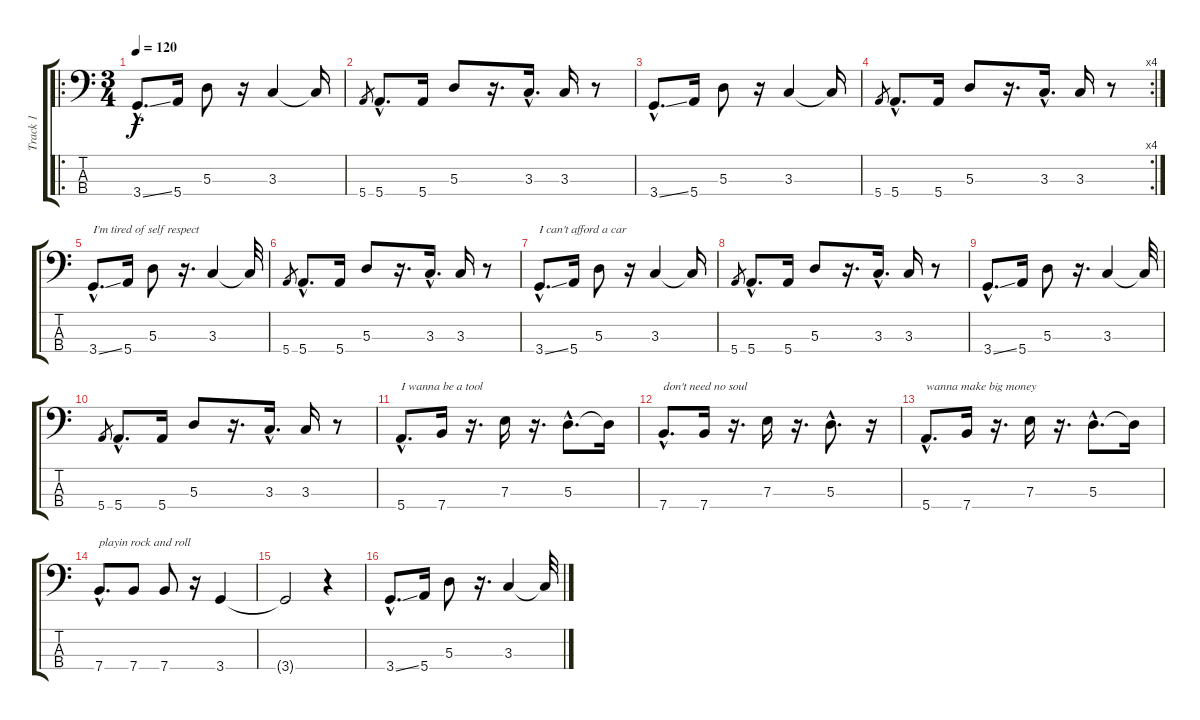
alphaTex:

\track ("Track 1" "Track 1") {instrument electricbassfinger}
\staff {score tabs}
\tuning (G2 D2 A1 E1) {hide}
\ro
\ts (3 4)
\tempo 120
\clef f4
\ks c
3.4{ss hac}.8{d dy f instrument electricbassfinger} 5.4.16 5.3.8 r.16 3.3.4 3.3{t}.16 |
5.4.8{gr} 5.4{hac}.8{d} 5.4.16 5.3.8 r.16{d} 3.3{hac}.16{d} 3.3.16 r.8 |
3.4{ss hac}.8{d} 5.4.16 5.3.8 r.16 3.3.4 3.3{t}.16 |
\rc 4
5.4.8{gr} 5.4{hac}.8{d} 5.4.16 5.3.8 r.16{d} 3.3{hac}.16{d} 3.3.16 r.8 |
3.4{ss hac}.8{d txt "I'm tired of self respect"} 5.4.16 5.3.8 r.16{d} 3.3.4 3.3{t}.32 |
5.4.8{gr} 5.4{hac}.8{d} 5.4.16 5.3.8 r.16{d} 3.3{hac}.16{d} 3.3.16 r.8 |
3.4{ss hac}.8{d txt "I can't afford a car"} 5.4.16 5.3.8 r.16 3.3.4 3.3{t}.16 |
5.4.8{gr} 5.4{hac}.8{d} 5.4.16 5.3.8 r.16{d} 3.3{hac}.16{d} 3.3.16 r.8 |
3.4{ss hac}.8{d} 5.4.16 5.3.8 r.16{d} 3.3.4 3.3{t}.32 |
5.4.8{gr} 5.4{hac}.8{d} 5.4.16 5.3.8 r.16{d} 3.3{hac}.16{d} 3.3.16 r.8 |
5.4{hac}.8{d txt "I wanna be a tool"} 7.4.16 r.16{d} 7.3.16 r.16{d} 5.3{hac}.8{d} 5.3{t}.16 |
7.4{hac}.8{d txt "don't need no soul"} 7.4.16 r.16{d} 7.3.16 r.16{d} 5.3{hac}.8{d} r.16 |
5.4{hac}.8{d txt "wanna make big money"} 7.4.16 r.16{d} 7.3.16 r.16{d} 5.3{hac}.8{d} 5.3{t}.16 |
7.4{hac}.8{d txt "playin rock and roll"} 7.4.8 7.4.8 r.16 3.4.4 |
3.4{t}.2 r.4 |
3.4{ss hac}.8{d} 5.4.16 5.3.8 r.16{d} 3.3.4 3.3{t}.32
